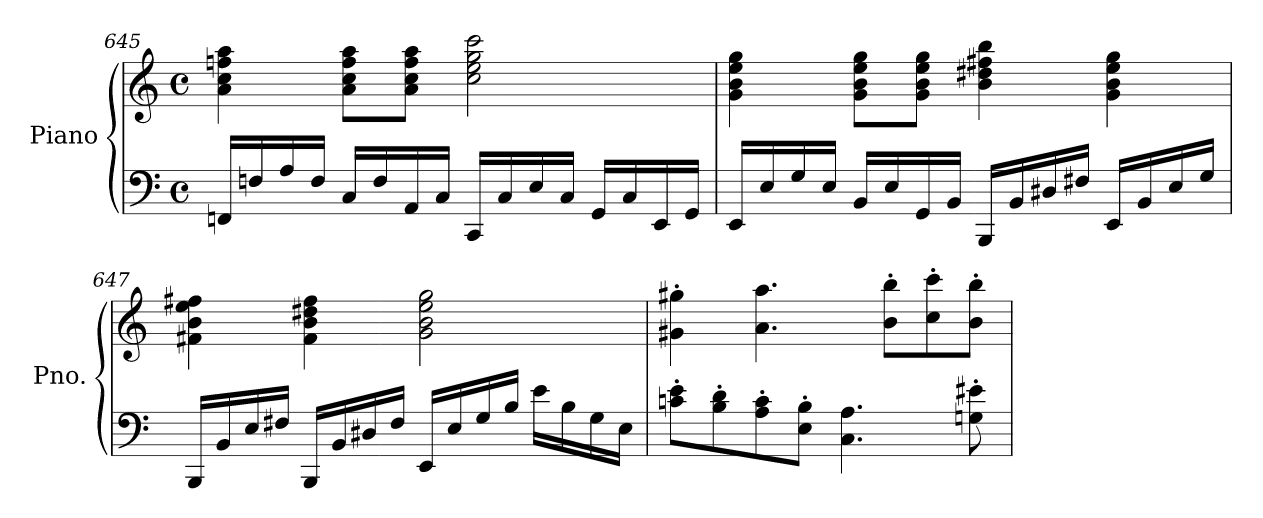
**kern	**kern
*part1	*part1
*staff2	*staff1
*I"Piano	*
*I'Pno.	*
*clefF4	*clefG2
*k[]	*k[]
*M4/4	*M4/4
*met(c)	*met(c)
=645	=645
16FFn/LL	4a\ 4cc\ 4ffn\ 4aa\
16Fn/	.
16A/	.
16F/JJ	.
16C/LL	8a\ 8cc\ 8ff\ 8aa\L
16F/	.
16AA/	8a\ 8cc\ 8ff\ 8aa\J
16C/JJ	.
16CC/LL	2cc\ 2ee\ 2gg\ 2ccc\
16C/	.
16E/	.
16C/JJ	.
16GG/LL	.
16C/	.
16EE/	.
16GG/JJ	.
!!LO:LB:g=z
=646	=646
16EE/LL	4g\ 4b\ 4ee\ 4gg\
16E/	.
16G/	.
16E/JJ	.
16BB/LL	8g\ 8b\ 8ee\ 8gg\L
16E/	.
16GG/	8g\ 8b\ 8ee\ 8gg\J
16BB/JJ	.
16BBB/LL	4b\ 4dd#X\ 4ff#X\ 4bb\
16BB/	.
16D#X/	.
16F#X/JJ	.
16EE/LL	4g\ 4b\ 4ee\ 4gg\
16BB/	.
16E/	.
16G/JJ	.
=647	=647
16BBB/LL	4f#X\ 4b\ 4ee\ 4ff#X\
16BB/	.
16E/	.
16F#X/JJ	.
16BBB/LL	4f#\ 4b\ 4dd#X\ 4ff#\
16BB/	.
16D#X/	.
16F#/JJ	.
16EE/LL	2g\ 2b\ 2ee\ 2gg\
16E/	.
16G/	.
16B/JJ	.
16e\LL	.
16B\	.
16G\	.
16E\JJ	.
=648	=648
8cn\' 8e\'L	4g#X\' 4gg#X\'
8B\' 8d\'	.
8A\' 8c\'	4.a\ 4.aa\
8E\' 8B\'J	.
4.C\ 4.A\	.
.	8b\' 8bb\'L
.	8cc\' 8ccc\'
8Gn\' 8e#X\'	8b\' 8bb\'J
=	=
*-	*-
